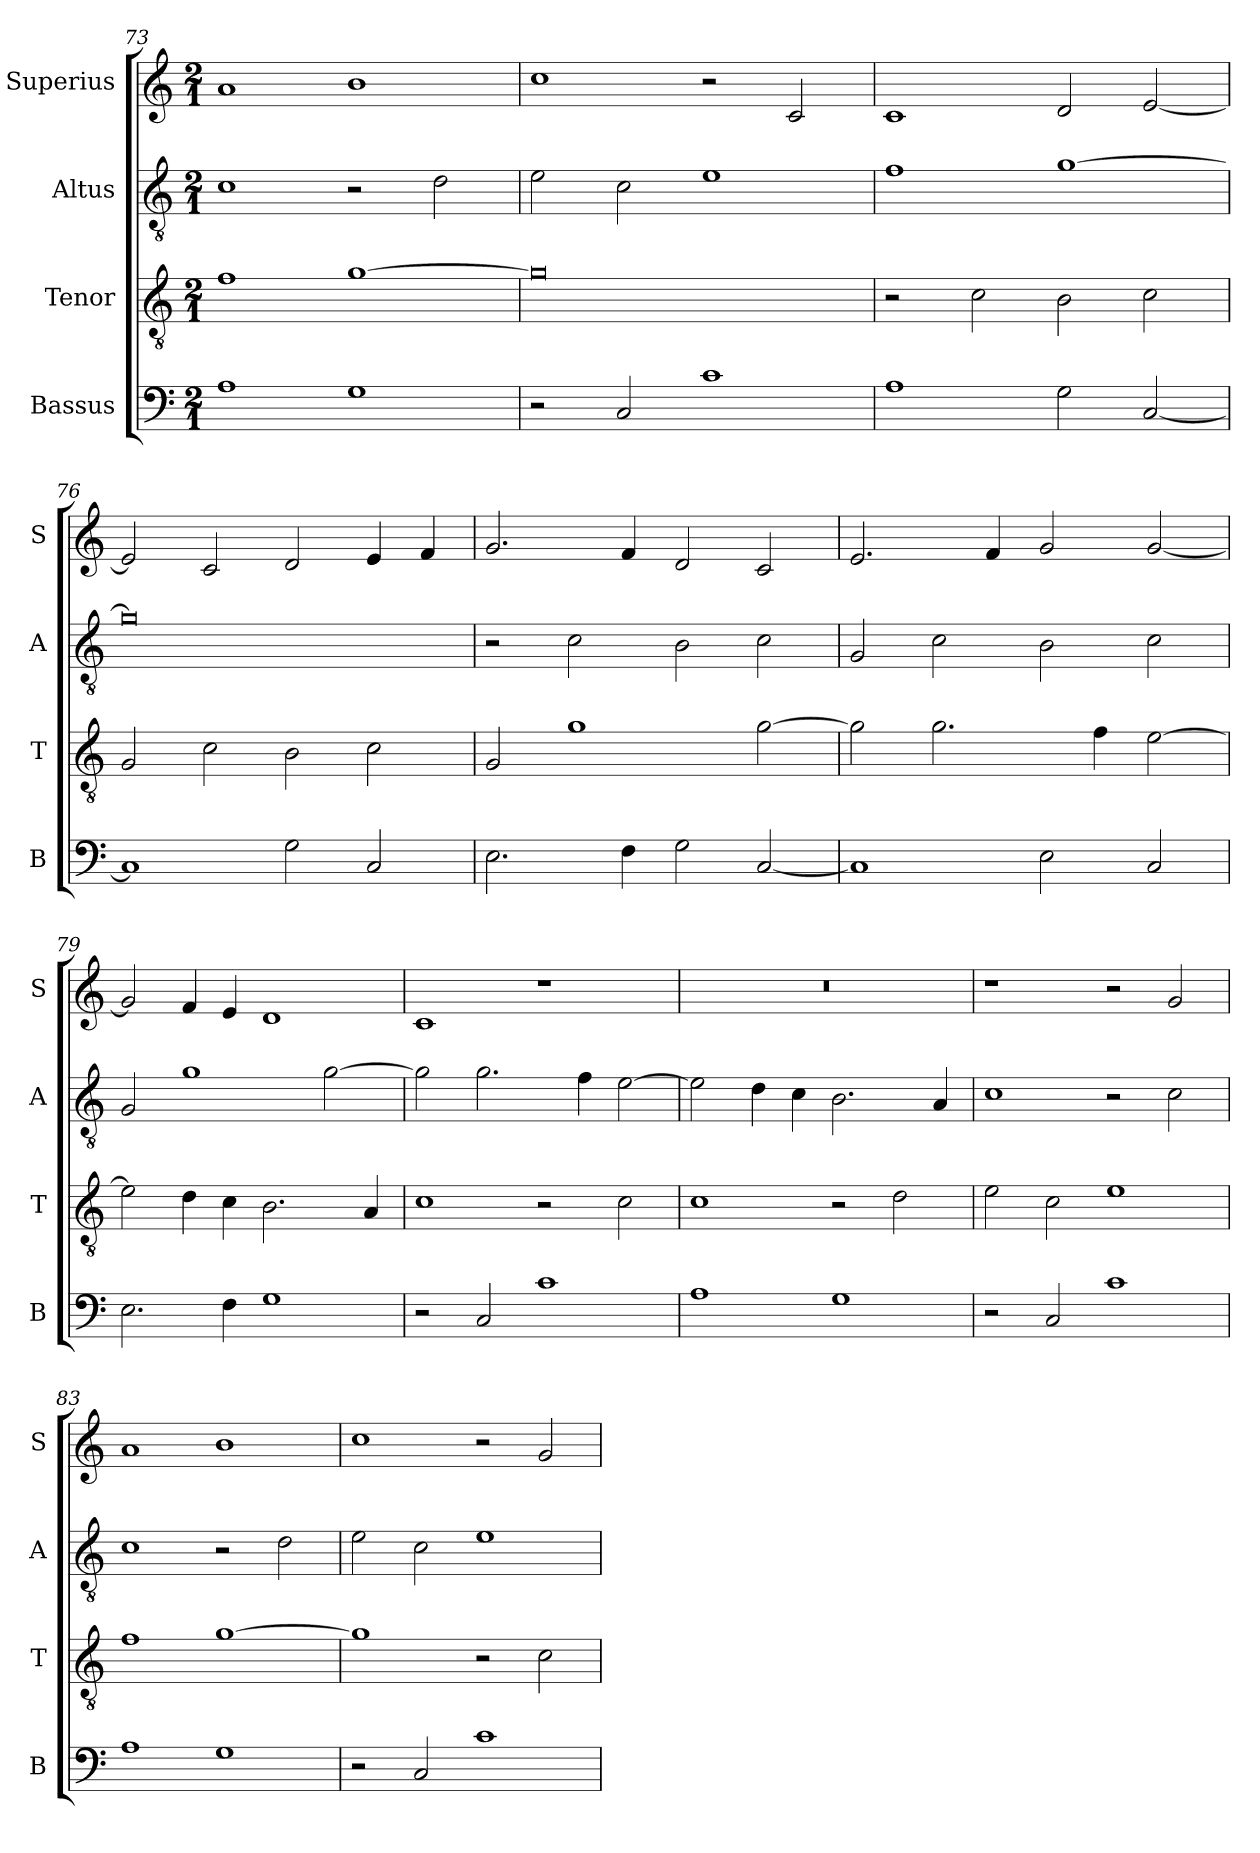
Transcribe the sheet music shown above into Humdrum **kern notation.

**kern	**kern	**kern	**kern
*part4	*part3	*part2	*part1
*staff4	*staff3	*staff2	*staff1
*I"Bassus	*I"Tenor	*I"Altus	*I"Superius
*I'B	*I'T	*I'A	*I'S
*clefF4	*clefGv2	*clefGv2	*clefG2
*k[]	*k[]	*k[]	*k[]
*M2/1	*M2/1	*M2/1	*M2/1
=73	=73	=73	=73
1A	1f	1c	1a
1G	[1g	2r	1b
.	.	2d\	.
=74	=74	=74	=74
2r	0g]	2e\	1cc
2C/	.	2c\	.
1c	.	1e	2r
.	.	.	2c/
=75	=75	=75	=75
1A	2r	1f	1c
.	2c\	.	.
2G\	2B\	[1g	2d/
[2C/	2c\	.	[2e/
=76	=76	=76	=76
1C]	2G/	0g]	2e/]
.	2c\	.	2c/
2G\	2B\	.	2d/
2C/	2c\	.	4e/
.	.	.	4f/
=77	=77	=77	=77
2.E\	2G/	2r	2.g/
.	1g	2c\	.
4F\	.	.	4f/
2G\	.	2B\	2d/
[2C/	[2g\	2c\	2c/
=78	=78	=78	=78
1C]	2g\]	2G/	2.e/
.	2.g\	2c\	.
.	.	.	4f/
2E\	.	2B\	2g/
.	4f\	.	.
2C/	[2e\	2c\	[2g/
=79	=79	=79	=79
2.E\	2e\]	2G/	2g/]
.	4d\	1g	4f/
4F\	4c\	.	4e/
1G	2.B\	.	1d
.	.	[2g\	.
.	4A/	.	.
=80	=80	=80	=80
2r	1c	2g\]	1c
2C/	.	2.g\	.
1c	2r	.	1r
.	.	4f\	.
.	2c\	[2e\	.
=81	=81	=81	=81
1A	1c	2e\]	0r
.	.	4d\	.
.	.	4c\	.
1G	2r	2.B\	.
.	2d\	.	.
.	.	4A/	.
=82	=82	=82	=82
2r	2e\	1c	1r
2C/	2c\	.	.
1c	1e	2r	2r
.	.	2c\	2g/
=83	=83	=83	=83
1A	1f	1c	1a
1G	[1g	2r	1b
.	.	2d\	.
=84	=84	=84	=84
2r	1g]	2e\	1cc
2C/	.	2c\	.
1c	2r	1e	2r
.	2c\	.	2g/
=	=	=	=
*-	*-	*-	*-
